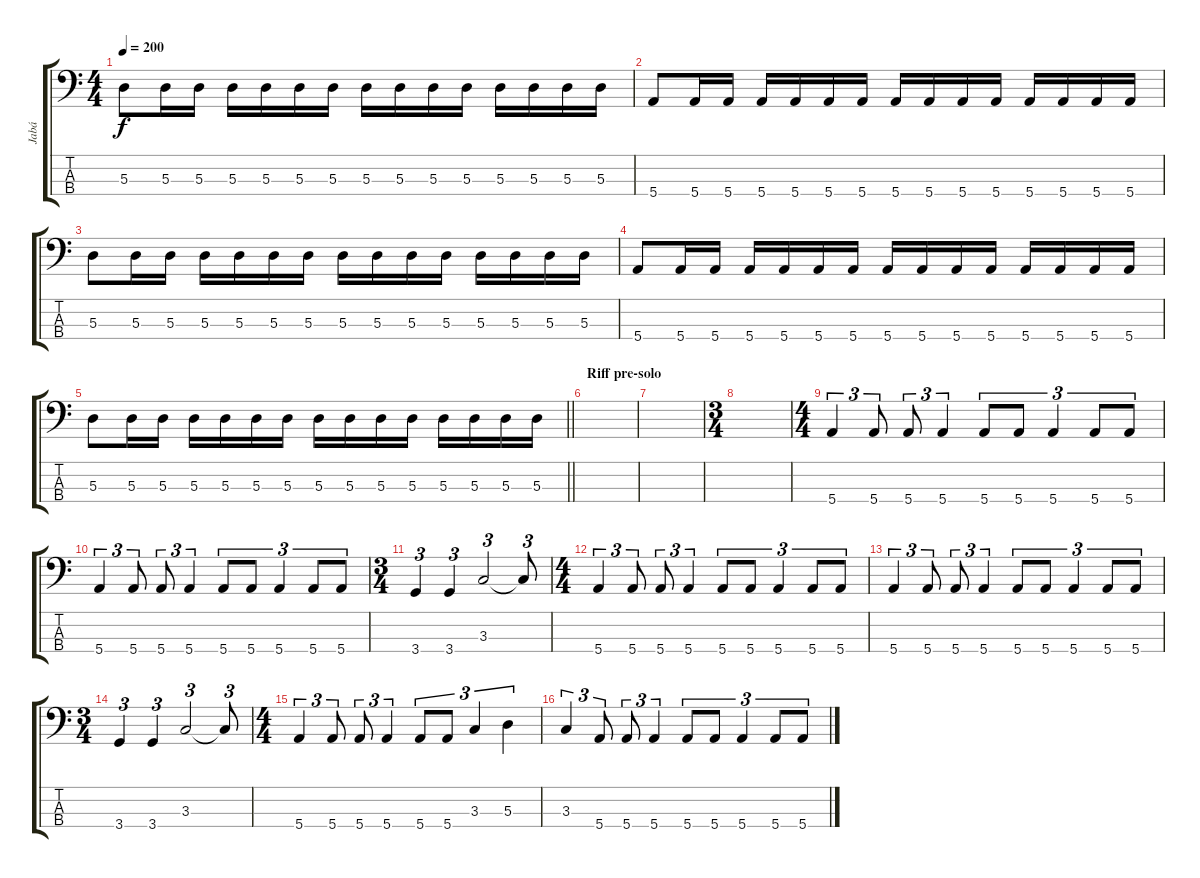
\track ("Jabá" "Jabá") {instrument electricbasspick}
\staff {score tabs}
\tuning (G2 D2 A1 E1) {hide}
\ts (4 4)
\tempo 200
\clef f4
\ks c
5.3.8{dy f} 5.3.16 5.3.16 5.3.16 5.3.16 5.3.16 5.3.16 5.3.16 5.3.16 5.3.16 5.3.16 5.3.16 5.3.16 5.3.16 5.3.16 |
5.4.8 5.4.16 5.4.16 5.4.16 5.4.16 5.4.16 5.4.16 5.4.16 5.4.16 5.4.16 5.4.16 5.4.16 5.4.16 5.4.16 5.4.16 |
5.3.8 5.3.16 5.3.16 5.3.16 5.3.16 5.3.16 5.3.16 5.3.16 5.3.16 5.3.16 5.3.16 5.3.16 5.3.16 5.3.16 5.3.16 |
5.4.8 5.4.16 5.4.16 5.4.16 5.4.16 5.4.16 5.4.16 5.4.16 5.4.16 5.4.16 5.4.16 5.4.16 5.4.16 5.4.16 5.4.16 |
\barLineRight lightlight
5.3.8 5.3.16 5.3.16 5.3.16 5.3.16 5.3.16 5.3.16 5.3.16 5.3.16 5.3.16 5.3.16 5.3.16 5.3.16 5.3.16 5.3.16 |
\section ("" "Riff pre-solo")
|
|
\ts (3 4)
|
\ts (4 4)
5.4.4{tu (3 2)} 5.4.8{tu (3 2)} 5.4.8{tu (3 2)} 5.4.4{tu (3 2)} 5.4.8{tu (3 2)} 5.4.8{tu (3 2)} 5.4.4{tu (3 2)} 5.4.8{tu (3 2)} 5.4.8{tu (3 2)} |
5.4.4{tu (3 2)} 5.4.8{tu (3 2)} 5.4.8{tu (3 2)} 5.4.4{tu (3 2)} 5.4.8{tu (3 2)} 5.4.8{tu (3 2)} 5.4.4{tu (3 2)} 5.4.8{tu (3 2)} 5.4.8{tu (3 2)} |
\ts (3 4)
3.4.4{tu (3 2)} 3.4.4{tu (3 2)} 3.3.2{tu (3 2)} 3.3{t}.8{tu (3 2)} |
\ts (4 4)
5.4.4{tu (3 2)} 5.4.8{tu (3 2)} 5.4.8{tu (3 2)} 5.4.4{tu (3 2)} 5.4.8{tu (3 2)} 5.4.8{tu (3 2)} 5.4.4{tu (3 2)} 5.4.8{tu (3 2)} 5.4.8{tu (3 2)} |
5.4.4{tu (3 2)} 5.4.8{tu (3 2)} 5.4.8{tu (3 2)} 5.4.4{tu (3 2)} 5.4.8{tu (3 2)} 5.4.8{tu (3 2)} 5.4.4{tu (3 2)} 5.4.8{tu (3 2)} 5.4.8{tu (3 2)} |
\ts (3 4)
3.4.4{tu (3 2)} 3.4.4{tu (3 2)} 3.3.2{tu (3 2)} 3.3{t}.8{tu (3 2)} |
\ts (4 4)
5.4.4{tu (3 2)} 5.4.8{tu (3 2)} 5.4.8{tu (3 2)} 5.4.4{tu (3 2)} 5.4.8{tu (3 2)} 5.4.8{tu (3 2)} 3.3.4{tu (3 2)} 5.3.4{tu (3 2)} |
3.3.4{tu (3 2)} 5.4.8{tu (3 2)} 5.4.8{tu (3 2)} 5.4.4{tu (3 2)} 5.4.8{tu (3 2)} 5.4.8{tu (3 2)} 5.4.4{tu (3 2)} 5.4.8{tu (3 2)} 5.4.8{tu (3 2)}
